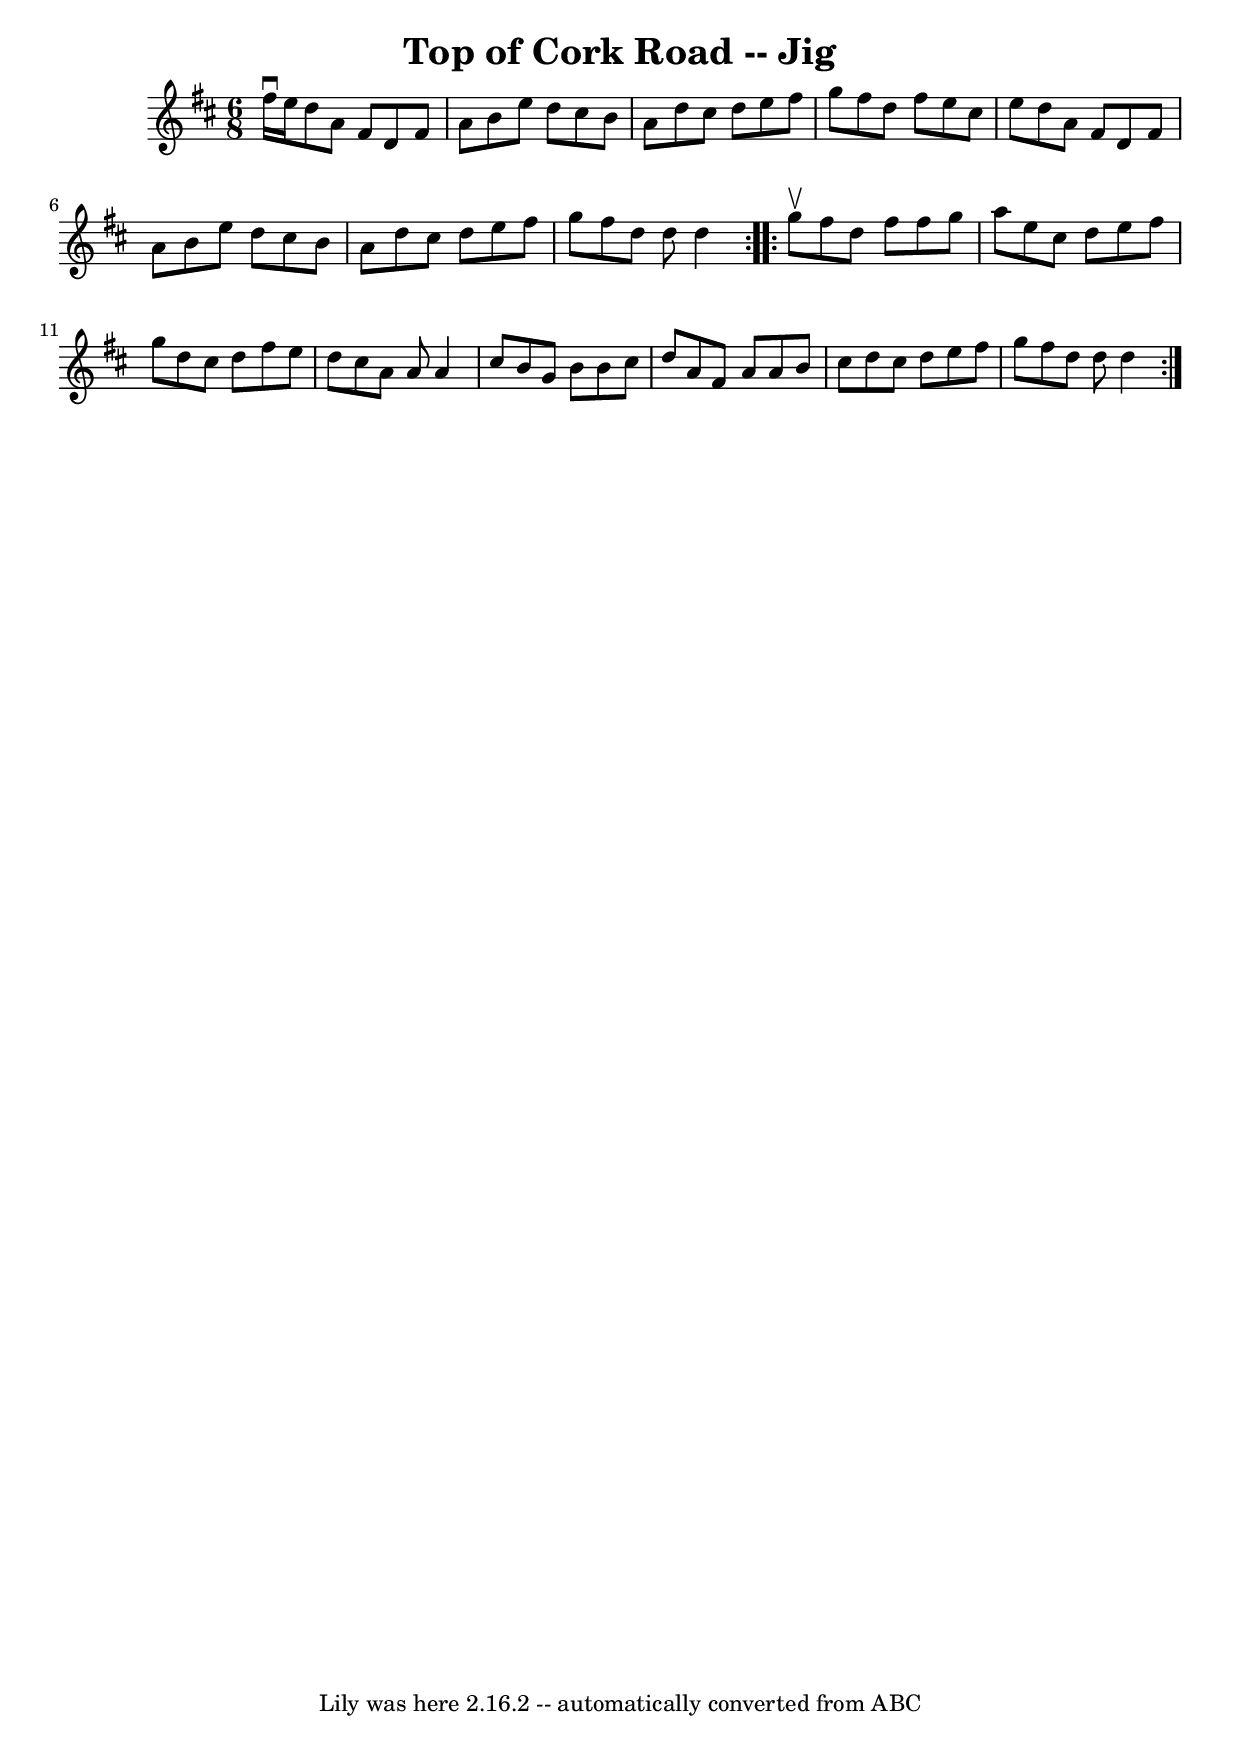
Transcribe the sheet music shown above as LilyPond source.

\version "2.16.2"
\include "Mammoth.ily"
\header {
  %% book = "Ryan's Mammoth Collection"
  crossRefNumber = "1"
  footnotes = "\\\\85 439"
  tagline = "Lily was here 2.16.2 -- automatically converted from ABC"
  title = "Top of Cork Road -- Jig"

}
voicedefault =  {



  \repeat volta 2 {

    \time 6/8 
    \key d \major     fis''16^\downbow e''16   |
    d''8 a'8        fis'8 d'8 fis'8 a'8     |
    b'8 e''8 d''8 cis''8         b'8 a'8     |
    d''8 cis''8 d''8 e''8 fis''8 g''8     |
    fis''8 d''8 fis''8 e''8 cis''8 e''8    |
         d''8 a'8 fis'8 d'8 fis'8 a'8     |
    b'8 e''8 d''8        cis''8 b'8 a'8     |
    d''8 cis''8 d''8 e''8 fis''8         g''8     |
    fis''8 d''8 d''8 d''4  
  }     
  \repeat volta 2 {
         g''8^\upbow  |
    fis''8 d''8 fis''8 fis''8 g''8 a''8     |
    e''8 cis''8 d''8 e''8 fis''8 g''8    |
    d''8       cis''8 d''8 fis''8 e''8 d''8     |
    cis''8 a'8 a'8        a'4 cis''8     |
    b'8 g'8 b'8 b'8 cis''8 d''8     |
    a'8 fis'8 a'8 a'8 b'8 cis''8    |
    d''8         cis''8 d''8 e''8 fis''8 g''8     |
    fis''8 d''8 d''8   
    d''4  
  }   

}

\score{
  <<

    \context Staff="default"
    {
      \voicedefault 
      
    }

  >>
  \layout {
    
  }
  \midi {
  }

}
